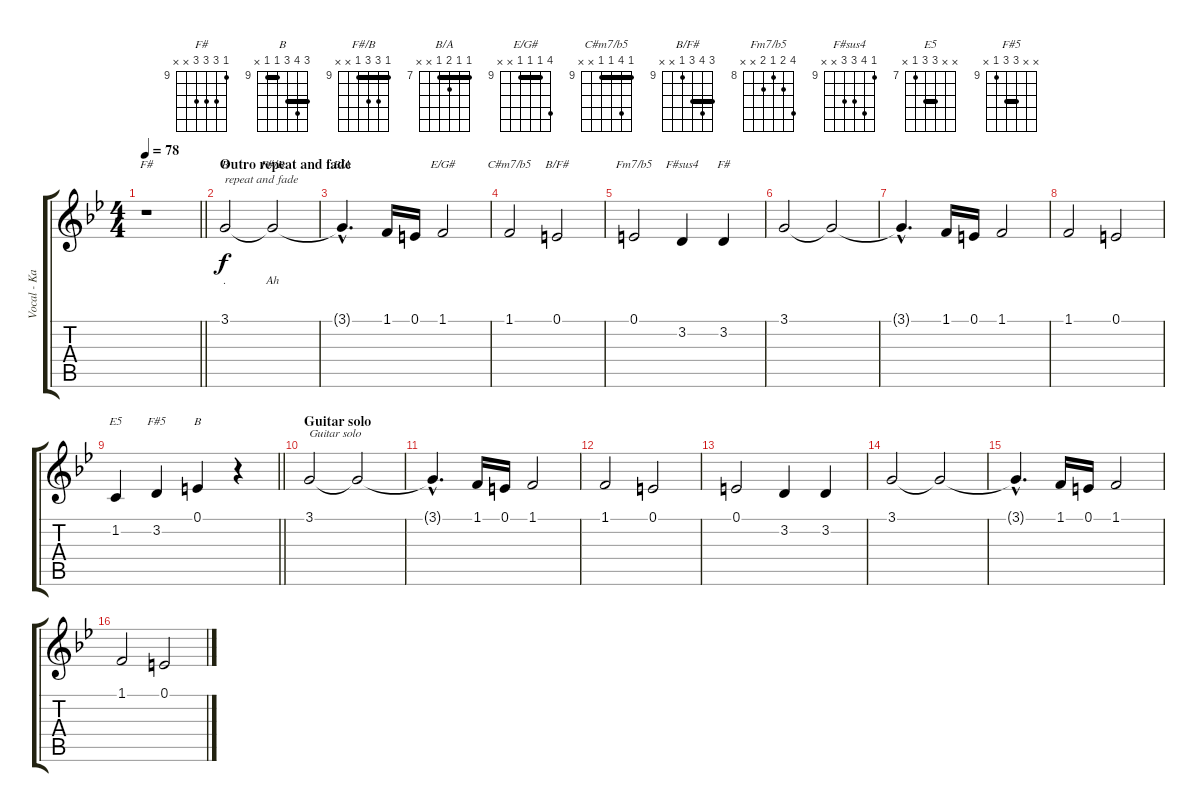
\track ("Vocal - Karen Carpenter" "Vocal - Ka") {instrument flute}
\staff {score tabs}
\tuning (E4 B3 G3 D3 A2 E2) {hide}
\chord ("F#" 9 11 11 11 9 x) {firstfret 9 barre 9}
\chord ("B" 7 7 8 9 x x) {firstfret 7 barre 7}
\chord ("F#/B" 9 11 11 9 x x) {firstfret 9 barre 9}
\chord ("B/A" 7 7 8 7 x x) {firstfret 7 barre 7}
\chord ("E/G#" 12 9 9 9 x x) {firstfret 9 barre 9}
\chord ("C#m7/b5" 9 12 9 9 x x) {firstfret 9 barre 9}
\chord ("B/F#" 11 12 11 9 x x) {firstfret 9 barre 11}
\chord ("Fm7/b5" 11 9 8 9 x x) {firstfret 8}
\chord ("F#sus4" 9 12 11 11 x x) {firstfret 9}
\chord ("F#" 9 11 11 11 x x) {firstfret 9}
\chord ("E5" x x 9 9 7 x) {firstfret 7 barre 9}
\chord ("F#5" x x 11 11 9 x) {firstfret 9 barre 11}
\chord ("B" 11 12 11 9 9 x) {firstfret 9 barre (9 11)}
\ts (4 4)
\tempo 78
\clef g2
\barLineRight lightlight
\ks bb
r.1{ch "F#" dy f} |
\section ("" "Outro repeat and fade")
3.1.2{ch "B" txt "repeat and fade" lyrics (0 ".") lyrics (1 "") lyrics (2 "") lyrics (3 "") lyrics (4 "") volume 11} 3.1{t}.2{ch "F#/B" lyrics (0 "Ah") lyrics (1 "") lyrics (2 "") lyrics (3 "") lyrics (4 "")} |
3.1{hac t}.4{d ch "B/A"} 1.1.16 0.1.16 1.1.2{ch "E/G#"} |
1.1.2{ch "C#m7/b5"} 0.1.2{ch "B/F#"} |
0.1.2{ch "Fm7/b5"} 3.2.4{ch "F#sus4"} 3.2.4{ch "F#"} |
3.1.2 3.1{t}.2 |
3.1{hac t}.4{d} 1.1.16 0.1.16 1.1.2 |
1.1.2 0.1.2 |
\barLineRight lightlight
1.2.4{ch "E5"} 3.2.4{ch "F#5"} 0.1.4{ch "B"} r.4 |
\section ("" "Guitar solo")
3.1.2{txt "Guitar solo" volume 13} 3.1{t}.2 |
3.1{hac t}.4{d} 1.1.16 0.1.16 1.1.2 |
1.1.2 0.1.2 |
0.1.2 3.2.4 3.2.4 |
3.1.2 3.1{t}.2 |
3.1{hac t}.4{d} 1.1.16 0.1.16 1.1.2 |
1.1.2 0.1.2
